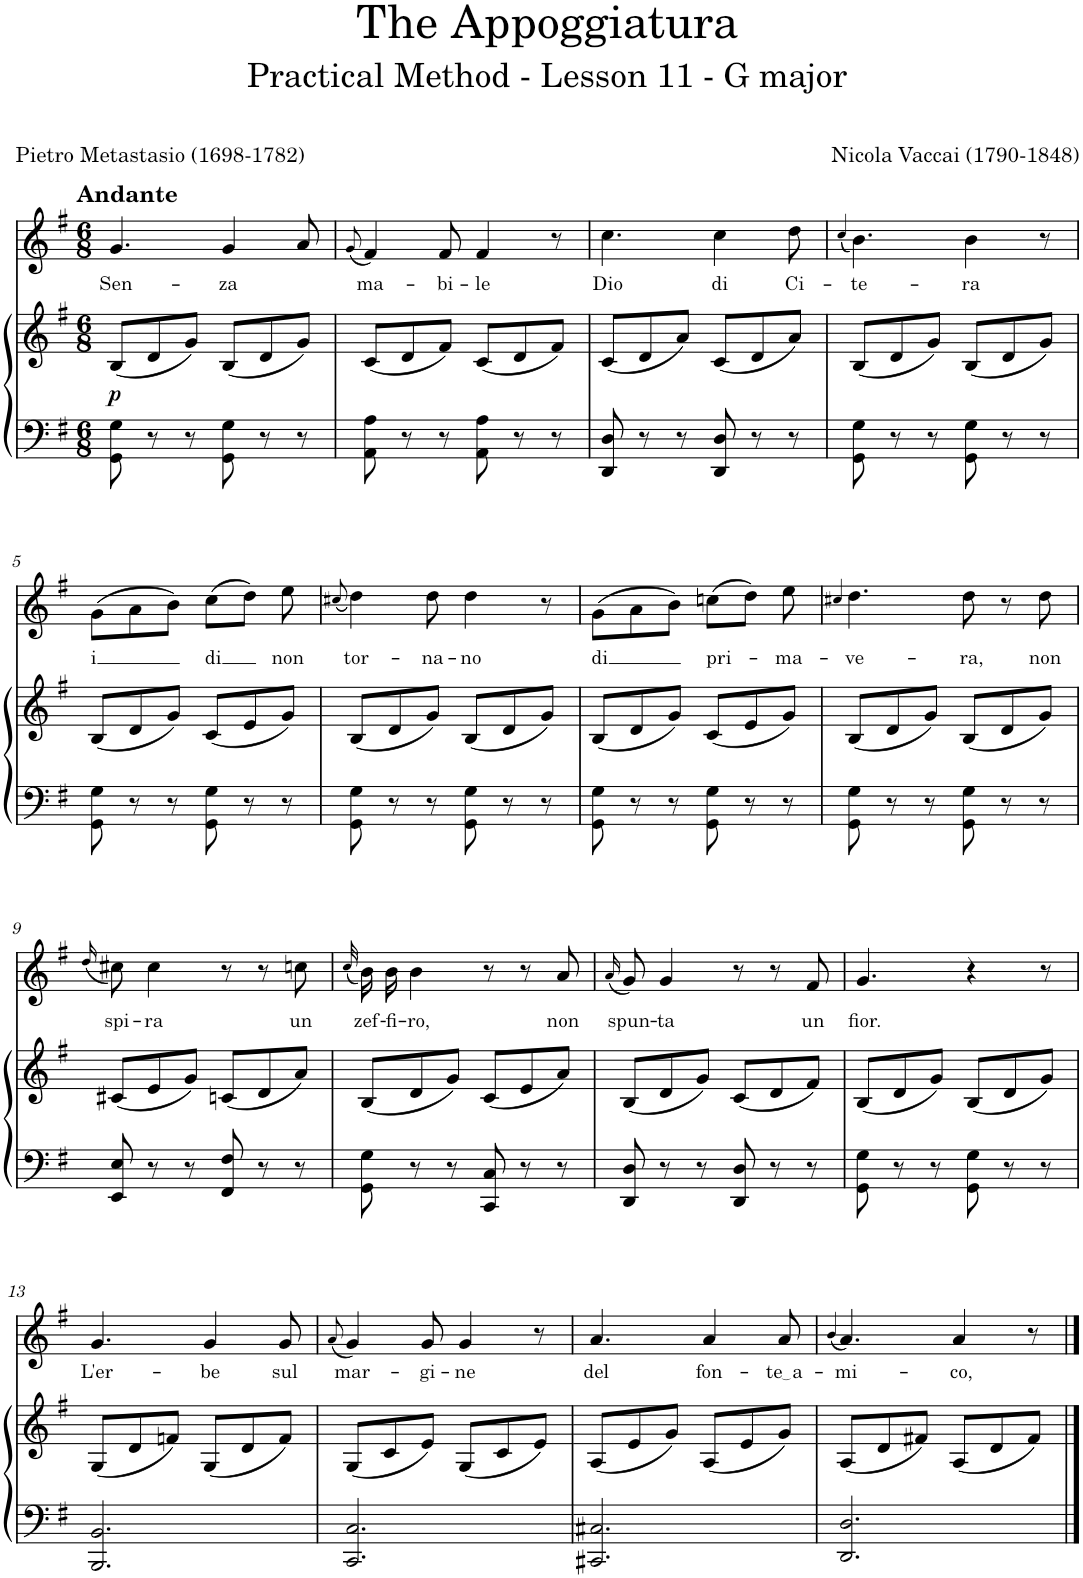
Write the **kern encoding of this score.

**kern	**kern	**dynam	**kern	**text
*part2	*part2	*part2	*part1	*part1
*staff3	*staff2	*staff2/3	*staff1	*staff1
*I"Piano	*	*	*I"Voice	*
*I'Pno	*	*	*	*
*clefF4	*clefG2	*	*clefG2	*
*k[f#]	*k[f#]	*	*k[f#]	*
*G:	*G:	*	*G:	*
*M6/8	*M6/8	*	*M6/8	*
=1	=1	=1	=1	=1
!	!	!	!LO:TX:a:B:t=Andante	!
!	!	!LO:DY:a=2	!	!LO:LY:b
8GG\ 8G\	(8B/L	p	4.g/	Sen-
8r	8d/	.	.	.
8r	8g/J)	.	.	.
!	!	!	!	!LO:LY:b
8GG\ 8G\	(8B/L	.	4g/	-za
8r	8d/	.	.	.
8r	8g/J)	.	8a/	.
=2	=2	=2	=2	=2
.	.	.	(8qg/	.
!	!	!	!	!LO:LY:b
8AA\ 8A\	(8c/L	.	4f#/)	-ma-
8r	8d/	.	.	.
!	!	!	!	!LO:LY:b
8r	8f#/J)	.	8f#/	-bi-
!	!	!	!	!LO:LY:b
8AA\ 8A\	(8c/L	.	4f#/	-le
8r	8d/	.	.	.
8r	8f#/J)	.	8r	.
=3	=3	=3	=3	=3
!	!	!	!	!LO:LY:b
8DD/ 8D/	(8c/L	.	4.cc\	Dio
8r	8d/	.	.	.
8r	8a/J)	.	.	.
!	!	!	!	!LO:LY:b
8DD/ 8D/	(8c/L	.	4cc\	di
8r	8d/	.	.	.
!	!	!	!	!LO:LY:b
8r	8a/J)	.	8dd\	Ci-
=4	=4	=4	=4	=4
.	.	.	(4qcc/	.
!	!	!	!	!LO:LY:b
8GG\ 8G\	(8B/L	.	4.b\)	-te-
8r	8d/	.	.	.
8r	8g/J)	.	.	.
!	!	!	!	!LO:LY:b
8GG\ 8G\	(8B/L	.	4b\	-ra
8r	8d/	.	.	.
8r	8g/J)	.	8r	.
!!LO:LB:g=z
=5	=5	=5	=5	=5
!	!	!	!	!LO:LY:b
8GG\ 8G\	(8B/L	.	(8g\L	i
8r	8d/	.	8a\	.
8r	8g/J)	.	8b\J)	.
!	!	!	!	!LO:LY:b
8GG\ 8G\	(8c/L	.	(8cc\L	di
8r	8e/	.	8dd\J)	.
!	!	!	!	!LO:LY:b
8r	8g/J)	.	8ee\	non
=6	=6	=6	=6	=6
.	.	.	(8qcc#X/	.
!	!	!	!	!LO:LY:b
8GG\ 8G\	(8B/L	.	4dd\)	tor-
8r	8d/	.	.	.
!	!	!	!	!LO:LY:b
8r	8g/J)	.	8dd\	-na-
!	!	!	!	!LO:LY:b
8GG\ 8G\	(8B/L	.	4dd\	-no
8r	8d/	.	.	.
8r	8g/J)	.	8r	.
=7	=7	=7	=7	=7
!	!	!	!	!LO:LY:b
8GG\ 8G\	(8B/L	.	(8g\L	di
8r	8d/	.	8a\	.
8r	8g/J)	.	8b\J)	.
!	!	!	!	!LO:LY:b
8GG\ 8G\	(8c/L	.	(8ccn\L	pri-
8r	8e/	.	8dd\J)	.
!	!	!	!	!LO:LY:b
8r	8g/J)	.	8ee\	-ma-
=8	=8	=8	=8	=8
.	.	.	4qcc#X/	.
!	!	!	!	!LO:LY:b
8GG\ 8G\	(8B/L	.	4.dd\	-ve-
8r	8d/	.	.	.
8r	8g/J)	.	.	.
!	!	!	!	!LO:LY:b
8GG\ 8G\	(8B/L	.	8dd\	-ra,
8r	8d/	.	8r	.
!	!	!	!	!LO:LY:b
8r	8g/J)	.	8dd\	non
!!LO:LB:g=z
=9	=9	=9	=9	=9
.	.	.	(16qdd/	.
!	!	!	!	!LO:LY:b
8EE/ 8E/	(8c#X/L	.	8cc#X\)	spi-
!	!	!	!	!LO:LY:b
8r	8e/	.	4cc#\	-ra
8r	8g/J)	.	.	.
8FF#/ 8F#/	(8cn/L	.	8r	.
8r	8d/	.	8r	.
!	!	!	!	!LO:LY:b
8r	8a/J)	.	8ccn\	un
=10	=10	=10	=10	=10
.	.	.	(32qcc/	.
!	!	!	!	!LO:LY:b
8GG\ 8G\	(8B/L	.	16b\)	zef-
!	!	!	!	!LO:LY:b
.	.	.	16b\	-fi-
!	!	!	!	!LO:LY:b
8r	8d/	.	4b\	-ro,
8r	8g/J)	.	.	.
8CC/ 8C/	(8c/L	.	8r	.
8r	8e/	.	8r	.
!	!	!	!	!LO:LY:b
8r	8a/J)	.	8a/	non
=11	=11	=11	=11	=11
.	.	.	(16qa/	.
!	!	!	!	!LO:LY:b
8DD/ 8D/	(8B/L	.	8g/)	spun-
!	!	!	!	!LO:LY:b
8r	8d/	.	4g/	-ta
8r	8g/J)	.	.	.
8DD/ 8D/	(8c/L	.	8r	.
8r	8d/	.	8r	.
!	!	!	!	!LO:LY:b
8r	8f#/J)	.	8f#/	un
=12	=12	=12	=12	=12
!	!	!	!	!LO:LY:b
8GG\ 8G\	(8B/L	.	4.g/	fior.
8r	8d/	.	.	.
8r	8g/J)	.	.	.
8GG\ 8G\	(8B/L	.	4r	.
8r	8d/	.	.	.
8r	8g/J)	.	8r	.
!!LO:LB:g=z
=13	=13	=13	=13	=13
!	!	!	!	!LO:LY:b
2.BBB/ 2.BB/	(8G/L	.	4.g/	L'er-
.	8d/	.	.	.
.	8fn/J)	.	.	.
!	!	!	!	!LO:LY:b
.	(8G/L	.	4g/	-be
.	8d/	.	.	.
!	!	!	!	!LO:LY:b
.	8f/J)	.	8g/	sul
=14	=14	=14	=14	=14
.	.	.	(8qa/	.
!	!	!	!	!LO:LY:b
2.CC/ 2.C/	(8G/L	.	4g/)	mar-
.	8c/	.	.	.
!	!	!	!	!LO:LY:b
.	8e/J)	.	8g/	-gi-
!	!	!	!	!LO:LY:b
.	(8G/L	.	4g/	-ne
.	8c/	.	.	.
.	8e/J)	.	8r	.
=15	=15	=15	=15	=15
!	!	!	!	!LO:LY:b
2.CC#X/ 2.C#X/	(8A/L	.	4.a/	del
.	8e/	.	.	.
.	8g/J)	.	.	.
!	!	!	!	!LO:LY:b
.	(8A/L	.	4a/	fon-
.	8e/	.	.	.
!	!	!	!	!LO:LY:b
.	8g/J)	.	8a/	te a
=16	=16	=16	=16	=16
.	.	.	(4qb/	.
!	!	!	!	!LO:LY:b
2.DD/ 2.D/	(8A/L	.	4.a/)	-mi-
.	8d/	.	.	.
.	8f#X/J)	.	.	.
!	!	!	!	!LO:LY:b
.	(8A/L	.	4a/	-co,
.	8d/	.	.	.
.	8f#/J)	.	8r	.
==	==	==	==	==
*-	*-	*-	*-	*-
